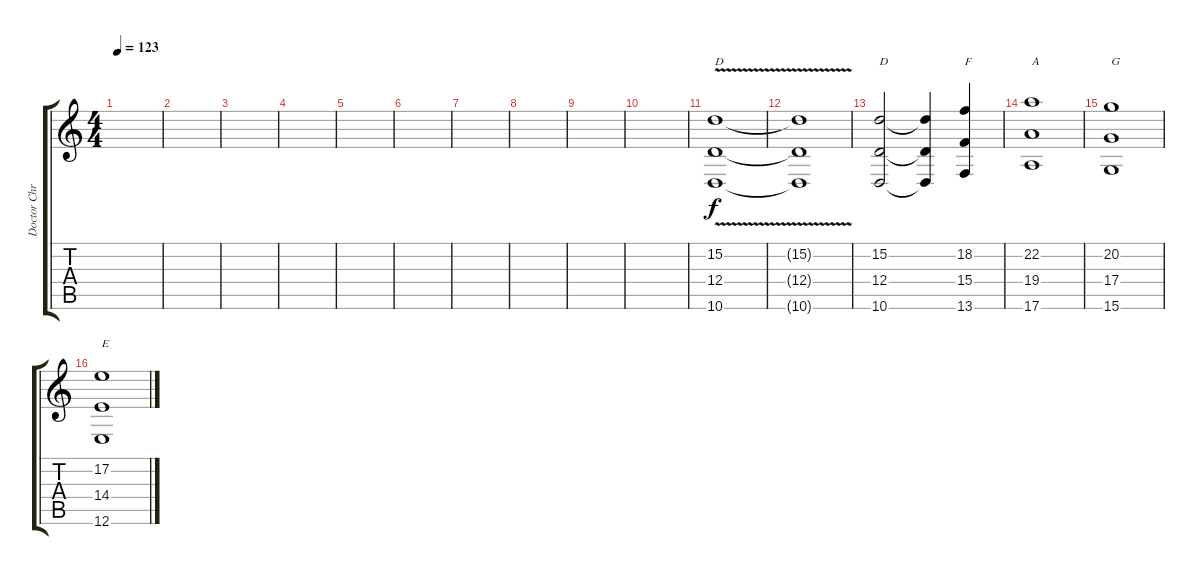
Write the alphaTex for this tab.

\track ("Doctor Christian Flake Lorenz" "Doctor Chr") {instrument synthstrings2}
\staff {score tabs}
\tuning (E4 B3 G3 D3 A2 E2) {hide}
\ts (4 4)
\tempo 123
\clef g2
\ks c
|
|
|
|
|
|
|
|
|
|
(15.2{v} 12.4{v} 10.6{v}).1{txt "D" volume 8} |
(15.2{t} 12.4{t} 10.6{t}).1 |
(15.2 12.4 10.6).2{txt "D"} (15.2{t} 12.4{t} 10.6{t}).4 (18.2 15.4 13.6).4{txt "F"} |
(22.2 19.4 17.6).1{txt "A"} |
(20.2 17.4 15.6).1{txt "G"} |
(17.2 14.4 12.6).1{txt "E"}
